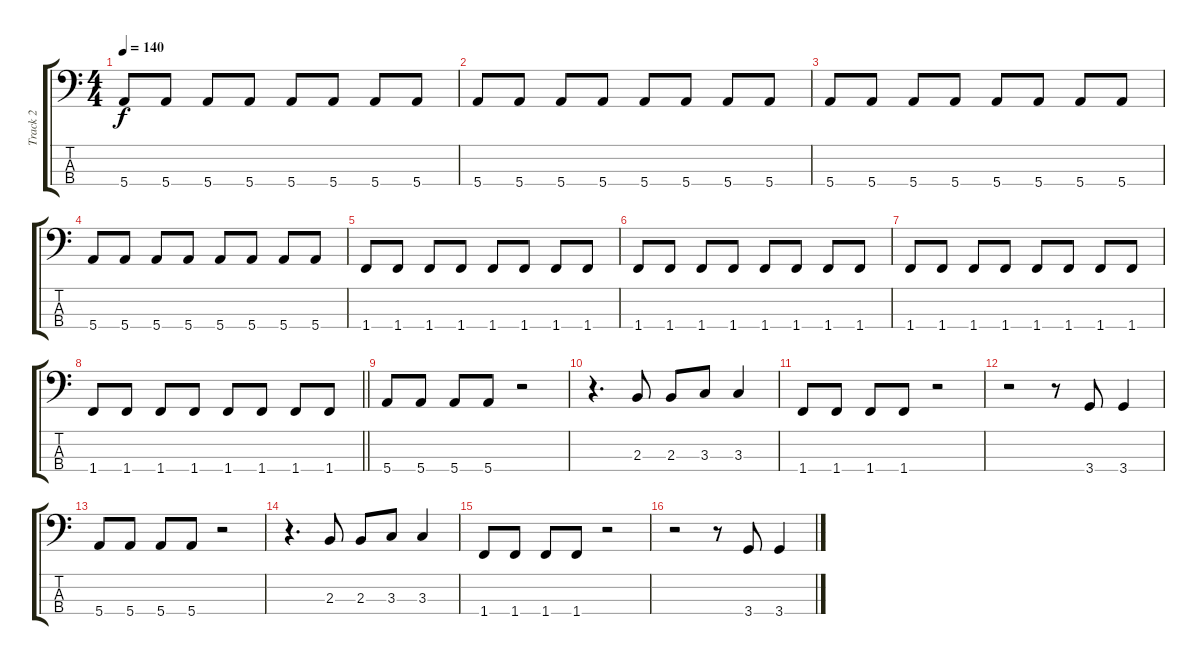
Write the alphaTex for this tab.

\track ("Track 2" "Track 2") {instrument electricbassfinger}
\staff {score tabs}
\tuning (G2 D2 A1 E1) {hide}
\ts (4 4)
\tempo 140
\clef f4
\ks c
5.4.8{dy f} 5.4.8 5.4.8 5.4.8 5.4.8 5.4.8 5.4.8 5.4.8 |
5.4.8 5.4.8 5.4.8 5.4.8 5.4.8 5.4.8 5.4.8 5.4.8 |
5.4.8 5.4.8 5.4.8 5.4.8 5.4.8 5.4.8 5.4.8 5.4.8 |
5.4.8 5.4.8 5.4.8 5.4.8 5.4.8 5.4.8 5.4.8 5.4.8 |
1.4.8 1.4.8 1.4.8 1.4.8 1.4.8 1.4.8 1.4.8 1.4.8 |
1.4.8 1.4.8 1.4.8 1.4.8 1.4.8 1.4.8 1.4.8 1.4.8 |
1.4.8 1.4.8 1.4.8 1.4.8 1.4.8 1.4.8 1.4.8 1.4.8 |
\barLineRight lightlight
1.4.8 1.4.8 1.4.8 1.4.8 1.4.8 1.4.8 1.4.8 1.4.8 |
5.4.8 5.4.8 5.4.8 5.4.8 r.2 |
r.4{d} 2.3.8 2.3.8 3.3.8 3.3.4 |
1.4.8 1.4.8 1.4.8 1.4.8 r.2 |
r.2 r.8 3.4.8 3.4.4 |
5.4.8 5.4.8 5.4.8 5.4.8 r.2 |
r.4{d} 2.3.8 2.3.8 3.3.8 3.3.4 |
1.4.8 1.4.8 1.4.8 1.4.8 r.2 |
r.2 r.8 3.4.8 3.4.4
